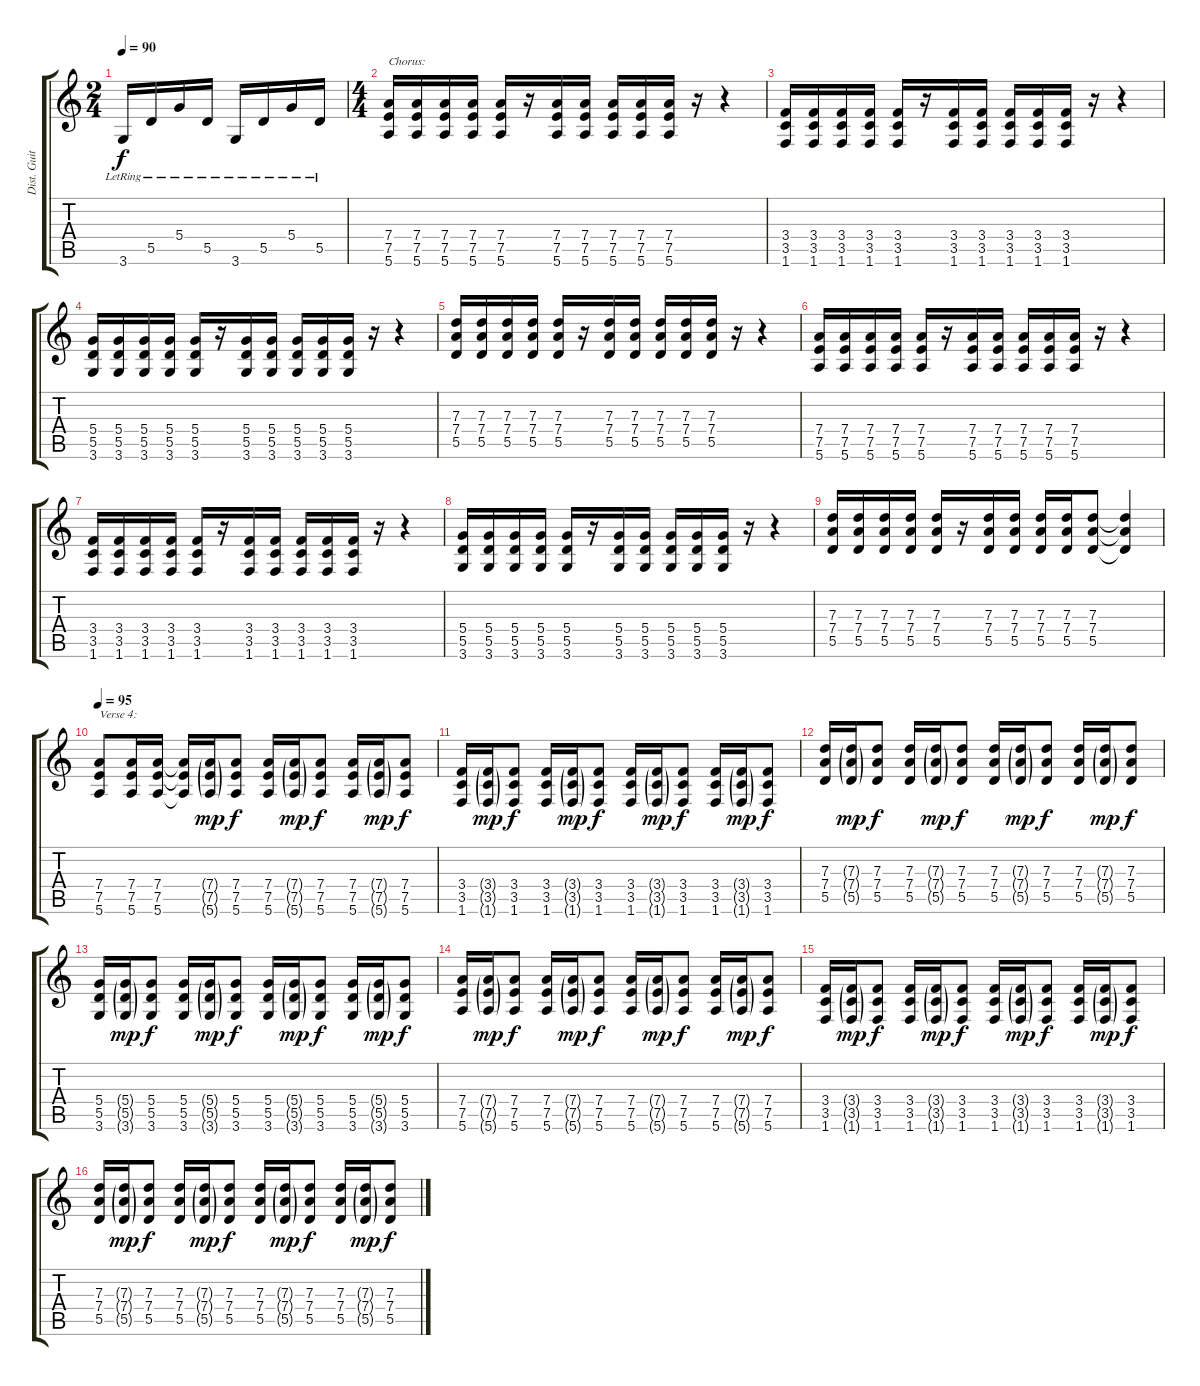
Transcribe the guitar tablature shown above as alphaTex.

\track ("Dist. Guitar 3" "Dist. Guit") {instrument distortionguitar}
\staff {score tabs}
\tuning (E4 B3 G3 D3 A2 E2) {hide}
\ts (2 4)
\tempo 90
\clef g2
\ks c
3.6{lr}.16{dy f} 5.5{lr}.16 5.4{lr}.16 5.5{lr}.16 3.6{lr}.16 5.5{lr}.16 5.4{lr}.16 5.5{lr}.16 |
\ts (4 4)
(7.4 7.5 5.6).16{txt "Chorus:" volume 10 instrument distortionguitar} (7.4 7.5 5.6).16 (7.4 7.5 5.6).16 (7.4 7.5 5.6).16 (7.4 7.5 5.6).16 r.16 (7.4 7.5 5.6).16 (7.4 7.5 5.6).16 (7.4 7.5 5.6).16 (7.4 7.5 5.6).16 (7.4 7.5 5.6).16 r.16 r.4 |
(3.4 3.5 1.6).16 (3.4 3.5 1.6).16 (3.4 3.5 1.6).16 (3.4 3.5 1.6).16 (3.4 3.5 1.6).16 r.16 (3.4 3.5 1.6).16 (3.4 3.5 1.6).16 (3.4 3.5 1.6).16 (3.4 3.5 1.6).16 (3.4 3.5 1.6).16 r.16 r.4 |
(5.4 5.5 3.6).16 (5.4 5.5 3.6).16 (5.4 5.5 3.6).16 (5.4 5.5 3.6).16 (5.4 5.5 3.6).16 r.16 (5.4 5.5 3.6).16 (5.4 5.5 3.6).16 (5.4 5.5 3.6).16 (5.4 5.5 3.6).16 (5.4 5.5 3.6).16 r.16 r.4 |
(7.3 7.4 5.5).16 (7.3 7.4 5.5).16 (7.3 7.4 5.5).16 (7.3 7.4 5.5).16 (7.3 7.4 5.5).16 r.16 (7.3 7.4 5.5).16 (7.3 7.4 5.5).16 (7.3 7.4 5.5).16 (7.3 7.4 5.5).16 (7.3 7.4 5.5).16 r.16 r.4 |
(7.4 7.5 5.6).16 (7.4 7.5 5.6).16 (7.4 7.5 5.6).16 (7.4 7.5 5.6).16 (7.4 7.5 5.6).16 r.16 (7.4 7.5 5.6).16 (7.4 7.5 5.6).16 (7.4 7.5 5.6).16 (7.4 7.5 5.6).16 (7.4 7.5 5.6).16 r.16 r.4 |
(3.4 3.5 1.6).16 (3.4 3.5 1.6).16 (3.4 3.5 1.6).16 (3.4 3.5 1.6).16 (3.4 3.5 1.6).16 r.16 (3.4 3.5 1.6).16 (3.4 3.5 1.6).16 (3.4 3.5 1.6).16 (3.4 3.5 1.6).16 (3.4 3.5 1.6).16 r.16 r.4 |
(5.4 5.5 3.6).16 (5.4 5.5 3.6).16 (5.4 5.5 3.6).16 (5.4 5.5 3.6).16 (5.4 5.5 3.6).16 r.16 (5.4 5.5 3.6).16 (5.4 5.5 3.6).16 (5.4 5.5 3.6).16 (5.4 5.5 3.6).16 (5.4 5.5 3.6).16 r.16 r.4 |
(7.3 7.4 5.5).16 (7.3 7.4 5.5).16 (7.3 7.4 5.5).16 (7.3 7.4 5.5).16 (7.3 7.4 5.5).16 r.16 (7.3 7.4 5.5).16 (7.3 7.4 5.5).16 (7.3 7.4 5.5).16 (7.3 7.4 5.5).16 (7.3 7.4 5.5).8 (7.3{t} 7.4{t} 5.5{t}).4 |
\tempo 95
(7.4 7.5 5.6).8{txt "Verse 4:" volume 10 instrument distortionguitar} (7.4 7.5 5.6).16 (7.4 7.5 5.6).16 (7.4{t} 7.5{t} 5.6{t}).16 (7.4{g} 7.5{g} 5.6{g}).16{dy mp} (7.4 7.5 5.6).8{dy f} (7.4 7.5 5.6).16 (7.4{g} 7.5{g} 5.6{g}).16{dy mp} (7.4 7.5 5.6).8{dy f} (7.4 7.5 5.6).16 (7.4{g} 7.5{g} 5.6{g}).16{dy mp} (7.4 7.5 5.6).8{dy f} |
(3.4 3.5 1.6).16 (3.4{g} 3.5{g} 1.6{g}).16{dy mp} (3.4 3.5 1.6).8{dy f} (3.4 3.5 1.6).16 (3.4{g} 3.5{g} 1.6{g}).16{dy mp} (3.4 3.5 1.6).8{dy f} (3.4 3.5 1.6).16 (3.4{g} 3.5{g} 1.6{g}).16{dy mp} (3.4 3.5 1.6).8{dy f} (3.4 3.5 1.6).16 (3.4{g} 3.5{g} 1.6{g}).16{dy mp} (3.4 3.5 1.6).8{dy f} |
(7.3 7.4 5.5).16 (7.3{g} 7.4{g} 5.5{g}).16{dy mp} (7.3 7.4 5.5).8{dy f} (7.3 7.4 5.5).16 (7.3{g} 7.4{g} 5.5{g}).16{dy mp} (7.3 7.4 5.5).8{dy f} (7.3 7.4 5.5).16 (7.3{g} 7.4{g} 5.5{g}).16{dy mp} (7.3 7.4 5.5).8{dy f} (7.3 7.4 5.5).16 (7.3{g} 7.4{g} 5.5{g}).16{dy mp} (7.3 7.4 5.5).8{dy f} |
(5.4 5.5 3.6).16 (5.4{g} 5.5{g} 3.6{g}).16{dy mp} (5.4 5.5 3.6).8{dy f} (5.4 5.5 3.6).16 (5.4{g} 5.5{g} 3.6{g}).16{dy mp} (5.4 5.5 3.6).8{dy f} (5.4 5.5 3.6).16 (5.4{g} 5.5{g} 3.6{g}).16{dy mp} (5.4 5.5 3.6).8{dy f} (5.4 5.5 3.6).16 (5.4{g} 5.5{g} 3.6{g}).16{dy mp} (5.4 5.5 3.6).8{dy f} |
(7.4 7.5 5.6).16 (7.4{g} 7.5{g} 5.6{g}).16{dy mp} (7.4 7.5 5.6).8{dy f} (7.4 7.5 5.6).16 (7.4{g} 7.5{g} 5.6{g}).16{dy mp} (7.4 7.5 5.6).8{dy f} (7.4 7.5 5.6).16 (7.4{g} 7.5{g} 5.6{g}).16{dy mp} (7.4 7.5 5.6).8{dy f} (7.4 7.5 5.6).16 (7.4{g} 7.5{g} 5.6{g}).16{dy mp} (7.4 7.5 5.6).8{dy f} |
(3.4 3.5 1.6).16 (3.4{g} 3.5{g} 1.6{g}).16{dy mp} (3.4 3.5 1.6).8{dy f} (3.4 3.5 1.6).16 (3.4{g} 3.5{g} 1.6{g}).16{dy mp} (3.4 3.5 1.6).8{dy f} (3.4 3.5 1.6).16 (3.4{g} 3.5{g} 1.6{g}).16{dy mp} (3.4 3.5 1.6).8{dy f} (3.4 3.5 1.6).16 (3.4{g} 3.5{g} 1.6{g}).16{dy mp} (3.4 3.5 1.6).8{dy f} |
(7.3 7.4 5.5).16 (7.3{g} 7.4{g} 5.5{g}).16{dy mp} (7.3 7.4 5.5).8{dy f} (7.3 7.4 5.5).16 (7.3{g} 7.4{g} 5.5{g}).16{dy mp} (7.3 7.4 5.5).8{dy f} (7.3 7.4 5.5).16 (7.3{g} 7.4{g} 5.5{g}).16{dy mp} (7.3 7.4 5.5).8{dy f} (7.3 7.4 5.5).16 (7.3{g} 7.4{g} 5.5{g}).16{dy mp} (7.3 7.4 5.5).8{dy f}
